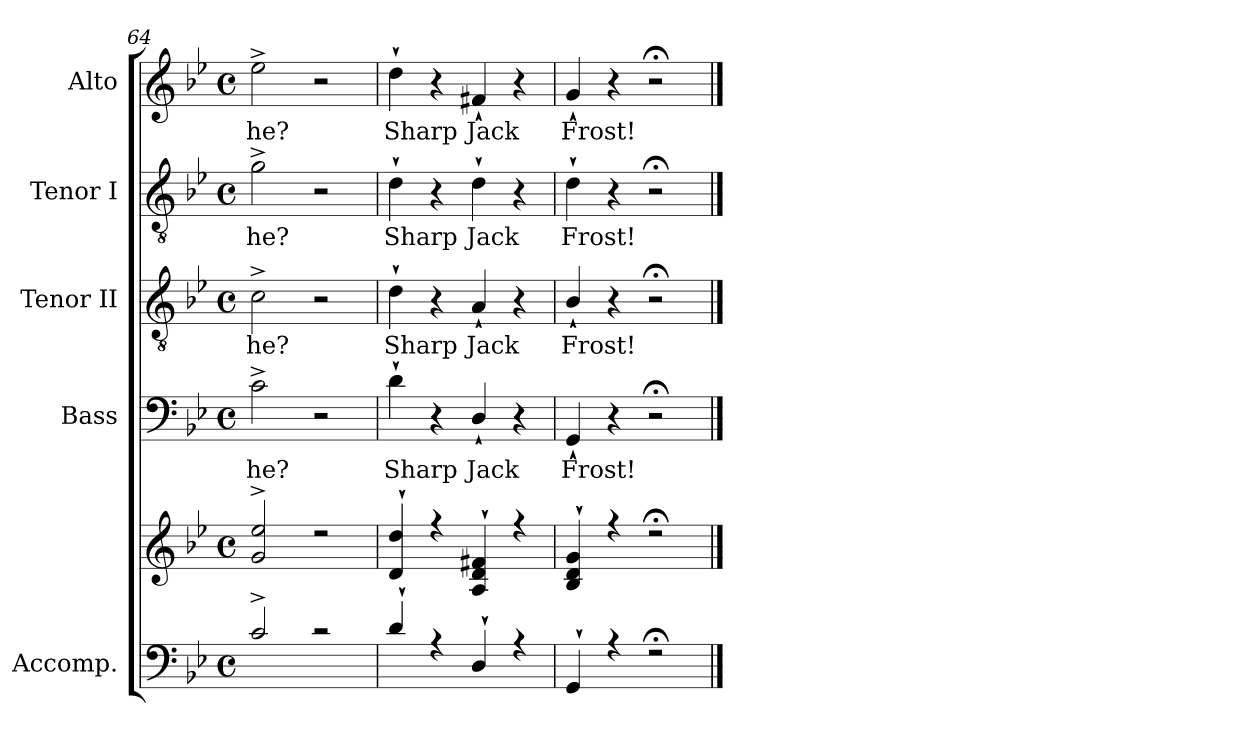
**kern	**kern	**kern	**text	**kern	**text	**kern	**text	**kern	**text
*part5	*part5	*part4	*part4	*part3	*part3	*part2	*part2	*part1	*part1
*staff6	*staff5	*staff4	*staff4	*staff3	*staff3	*staff2	*staff2	*staff1	*staff1
*I"Accomp.	*	*I"Bass	*	*I"Tenor II	*	*I"Tenor I	*	*I"Alto	*
*	*	*I'B	*	*I'T II	*	*I'T I	*	*I'A	*
*clefF4	*clefG2	*clefF4	*	*clefGv2	*	*clefGv2	*	*clefG2	*
*k[b-e-]	*k[b-e-]	*k[b-e-]	*	*k[b-e-]	*	*k[b-e-]	*	*k[b-e-]	*
*B-:	*B-:	*B-:	*	*B-:	*	*B-:	*	*B-:	*
*M4/4	*M4/4	*M4/4	*	*M4/4	*	*M4/4	*	*M4/4	*
*met(c)	*met(c)	*met(c)	*	*met(c)	*	*met(c)	*	*met(c)	*
=64	=64	=64	=64	=64	=64	=64	=64	=64	=64
*^	*^	*	*	*	*	*	*	*	*
!	!	!	!	!	!LO:LY:b	!	!LO:LY:b	!	!LO:LY:b	!	!LO:LY:b
2c^	1ryy	2g/^ 2ee-/^	1ryy	2c^	he?	2c^	he?	2g^	he?	2ee-^	he?
2r	.	2r	.	2r	.	2r	.	2r	.	2r	.
=65	=65	=65	=65	=65	=65	=65	=65	=65	=65	=65	=65
!	!	!	!	!	!LO:LY:b	!	!LO:LY:b	!	!LO:LY:b	!	!LO:LY:b
4d`	1ryy	4d/` 4dd/`	1ryy	4d`	Sharp	4d`	Sharp	4d`	Sharp	4dd`	Sharp
4r	.	4r	.	4r	.	4r	.	4r	.	4r	.
!	!	!	!	!	!LO:LY:b	!	!LO:LY:b	!	!LO:LY:b	!	!LO:LY:b
4D`/	.	4A/` 4d/` 4f#X/`	.	4D`/	Jack	4A`	Jack	4d`	Jack	4f#X`	Jack
4r	.	4r	.	4r	.	4r	.	4r	.	4r	.
=66	=66	=66	=66	=66	=66	=66	=66	=66	=66	=66	=66
!	!	!	!	!	!LO:LY:b	!	!LO:LY:b	!	!LO:LY:b	!	!LO:LY:b
4GG`	1ryy	4B-/` 4d/` 4g/`	1ryy	4GG`	Frost!	4B-`/	Frost!	4d`	Frost!	4g`	Frost!
4r	.	4r	.	4r	.	4r	.	4r	.	4r	.
2r;<	.	2r;<	.	2r;<	.	2r;<	.	2r;<	.	2r;<	.
*v	*v	*	*	*	*	*	*	*	*	*	*
*	*v	*v	*	*	*	*	*	*	*	*
==	==	==	==	==	==	==	==	==	==
*-	*-	*-	*-	*-	*-	*-	*-	*-	*-
